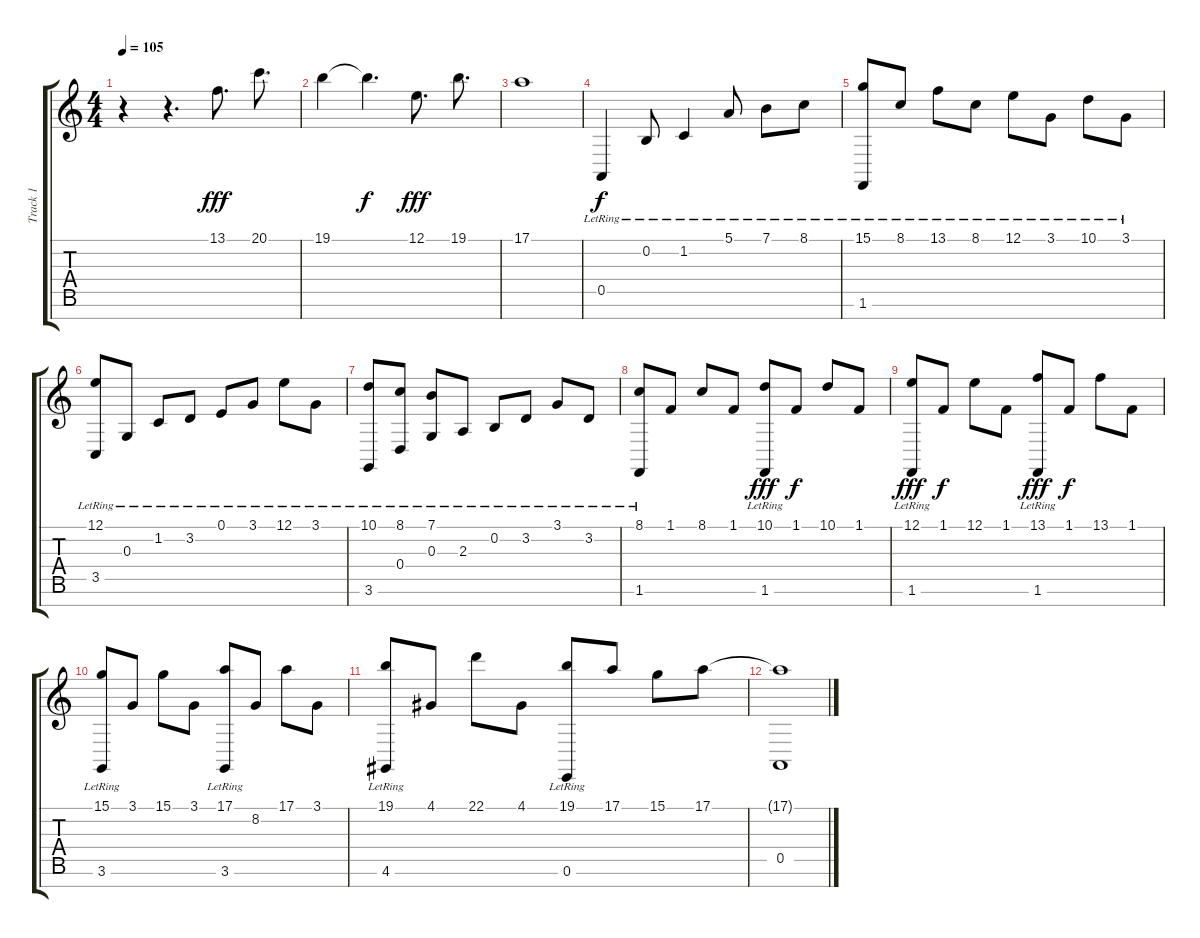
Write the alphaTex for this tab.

\track ("Track 1" "Track 1") {instrument acousticgrandpiano}
\staff {score tabs}
\tuning (E4 B3 G3 D3 A2 E2 B1) {hide}
\ts (4 4)
\tempo 105
\clef g2
\ks c
r.4{dy f} r.4{d} 13.1.8{d dy fff} 20.1.8{d} |
19.1.4 19.1{t}.4{d dy f} 12.1.8{d dy fff} 19.1.8{d} |
17.1.1 |
0.5{lr}.4{dy f} 0.2{lr}.8 1.2{lr}.4 5.1{lr}.8 7.1{lr}.8 8.1{lr}.8 |
(15.1{lr} 1.6{lr}).8 8.1{lr}.8 13.1{lr}.8 8.1{lr}.8 12.1{lr}.8 3.1{lr}.8 10.1{lr}.8 3.1{lr}.8 |
(12.1{lr} 3.5{lr}).8 0.3{lr}.8 1.2{lr}.8 3.2{lr}.8 0.1{lr}.8 3.1{lr}.8 12.1{lr}.8 3.1{lr}.8 |
(10.1{lr} 3.6).8 (8.1{lr} 0.4{lr}).8 (7.1{lr} 0.3{lr}).8 2.3{lr}.8 0.2{lr}.8 3.2{lr}.8 3.1{lr}.8 3.2{lr}.8 |
(8.1 1.6{lr}).8 1.1.8 8.1.8 1.1.8 (10.1 1.6{lr}).8{dy fff} 1.1.8{dy f} 10.1.8 1.1.8 |
(12.1 1.6{lr}).8{dy fff} 1.1.8{dy f} 12.1.8 1.1.8 (13.1 1.6{lr}).8{dy fff} 1.1.8{dy f} 13.1.8 1.1.8 |
(15.1 3.6{lr}).8 3.1.8 15.1.8 3.1.8 (17.1 3.6{lr}).8 8.2.8 17.1.8 3.1.8 |
(19.1 4.6{lr}).8 4.1.8 22.1.8 4.1.8 (19.1 0.6{lr}).8 17.1.8 15.1.8 17.1.8 |
(17.1{t} 0.5).1
